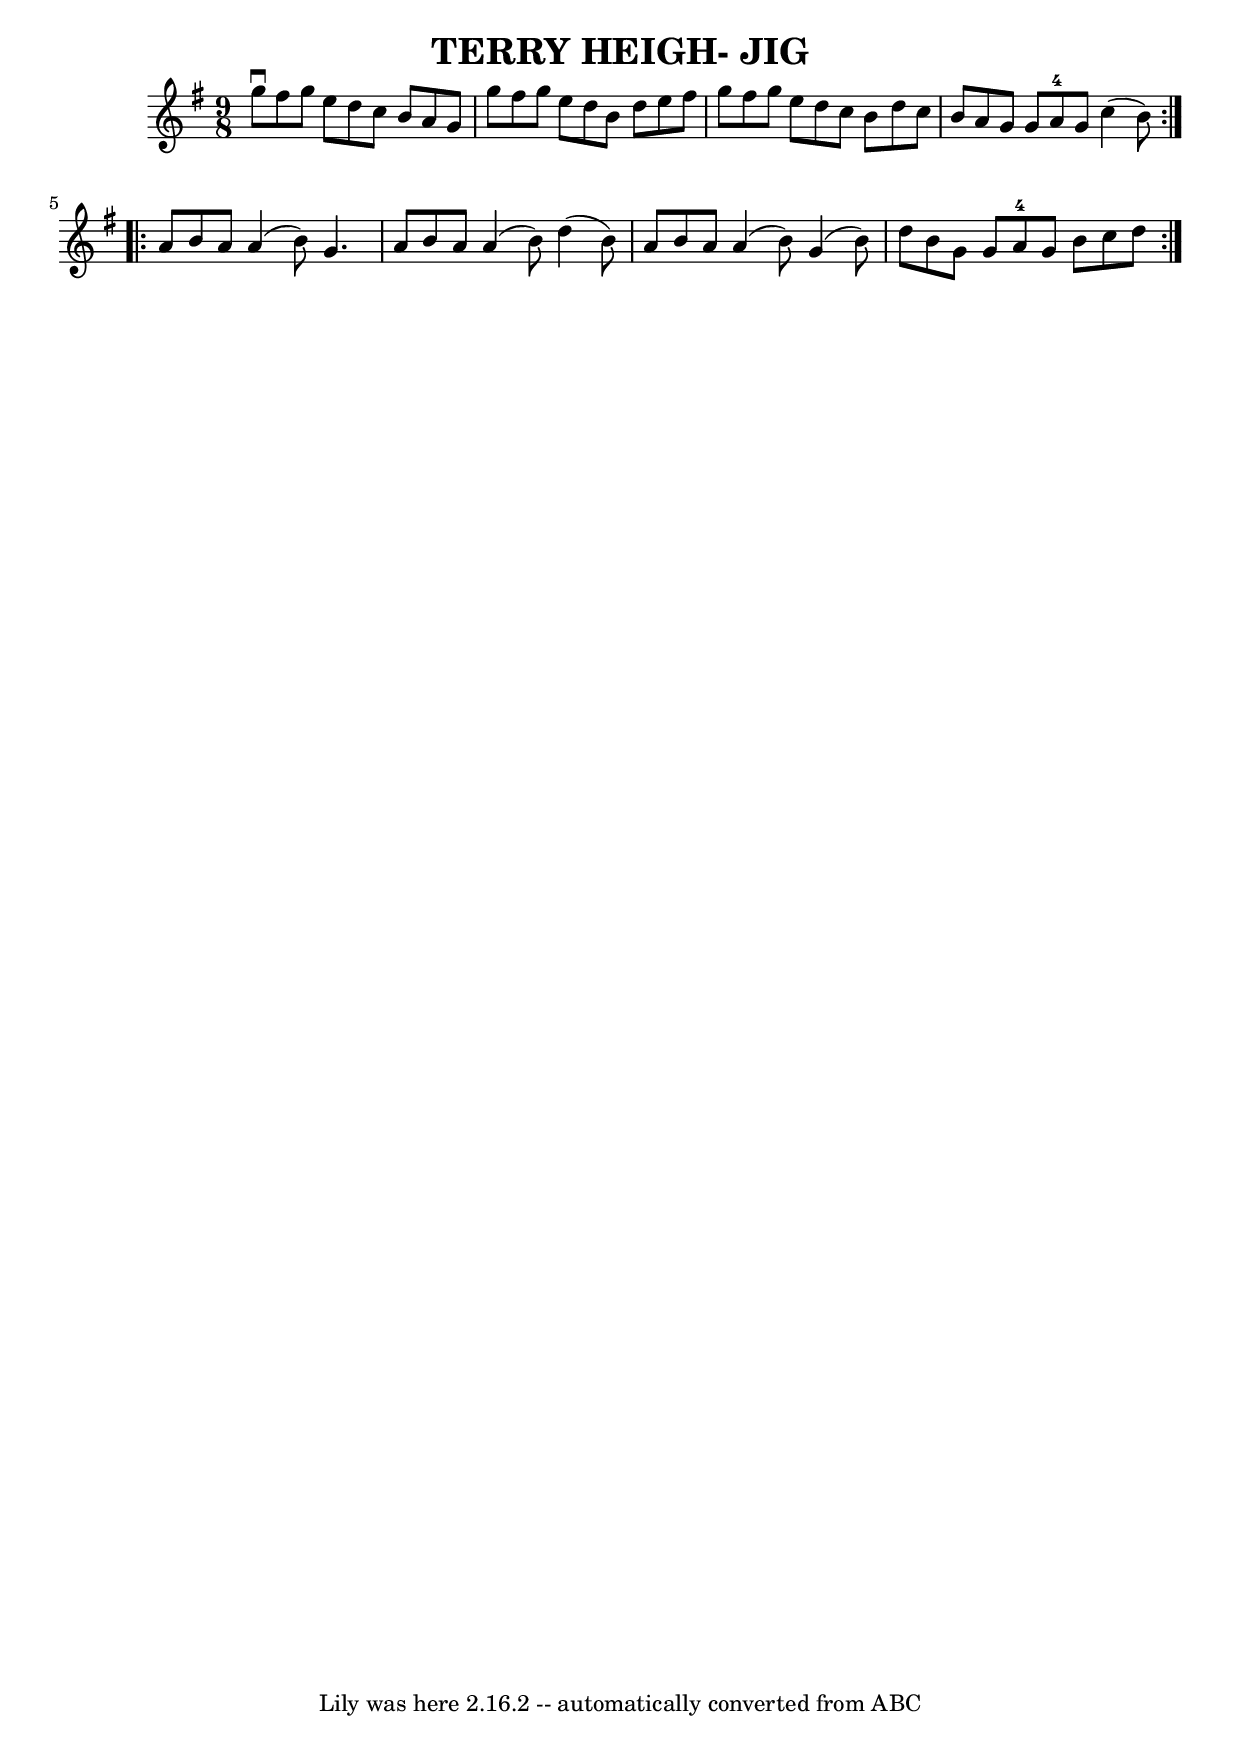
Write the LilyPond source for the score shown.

\version "2.16.2"
\include "Mammoth.ily"
\header {
  %% book = "Ryan's Mammoth Collection of Fiddle Tunes"
 crossRefNumber = "1"
 footnotes = ""
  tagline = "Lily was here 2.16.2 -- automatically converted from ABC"
  title = "TERRY HEIGH- JIG"

}
voicedefault =  {



  \repeat volta 2 {

    \time 9/8 
    \key g \major
 g''8^\downbow fs''8 g''8 e''8 d''8 c''8 b'8 a'8 g'8     |
 g''8 fs''8 g''8 e''8 d''8 b'8 d''8 e''8 fs''8     |
 g''8 fs''8 g''8 e''8 d''8 c''8 b'8 d''8 c''8     |
 b'8 a'8 g'8 g'8    
 a'8-4 g'8 c''4 (b'8)   
  }     
  \repeat volta 2 {
 a'8 b'8 a'8 a'4 (b'8) g'4.     |
 a'8 b'8 a'8 a'4 (b'8) d''4 (b'8)   |
 a'8 b'8 a'8 a'4 (b'8) g'4 ( b'8)    |
 d''8 b'8 g'8 g'8 a'8-4 g'8 b'8    
 c''8 d''8    
  }   

}

\score{
  <<

    \context Staff="default"
    {
      \voicedefault 
      
    }

  >>
  \layout {
    
  }
  \midi {
  }

}
